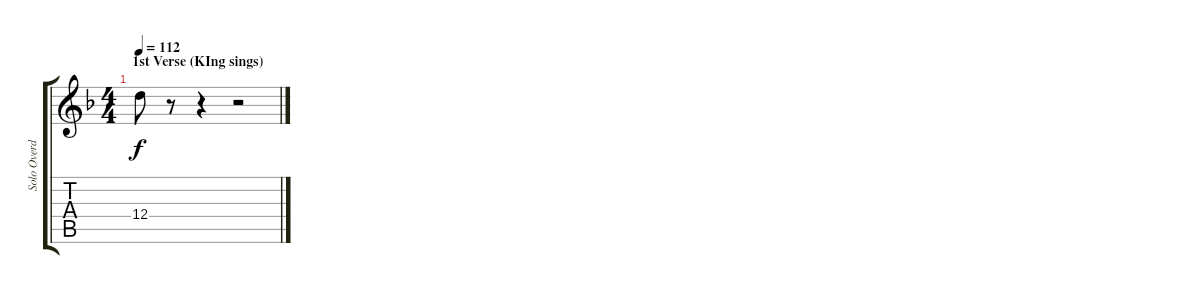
\track ("Solo Overdubs" "Solo Overd") {instrument electricguitarjazz}
\staff {score tabs}
\tuning (E4 B3 G3 D3 A2 E2) {hide}
\ts (4 4)
\section ("" "1st Verse (KIng sings)")
\tempo 112
\clef g2
\ks f
12.4.8{dy f} r.8 r.4 r.2
